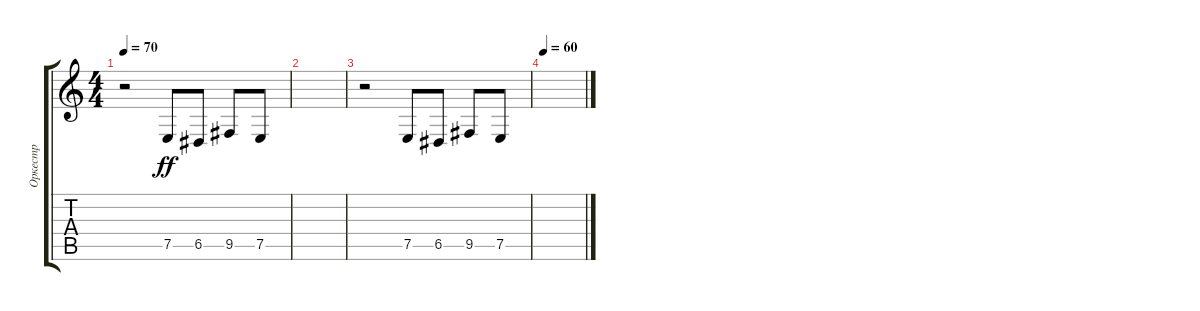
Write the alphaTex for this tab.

\track ("Оркестр" "Оркестр") {instrument stringensemble1}
\staff {score tabs}
\tuning (E4 B3 G3 D3 A2 E2) {hide}
\ts (4 4)
\tempo 70
\clef g2
\ks c
r.2{dy ff} 7.5.8{instrument distortionguitar} 6.5.8 9.5.8 7.5.8 |
|
r.2 7.5.8{instrument distortionguitar} 6.5.8 9.5.8 7.5.8 |
\tempo 60
